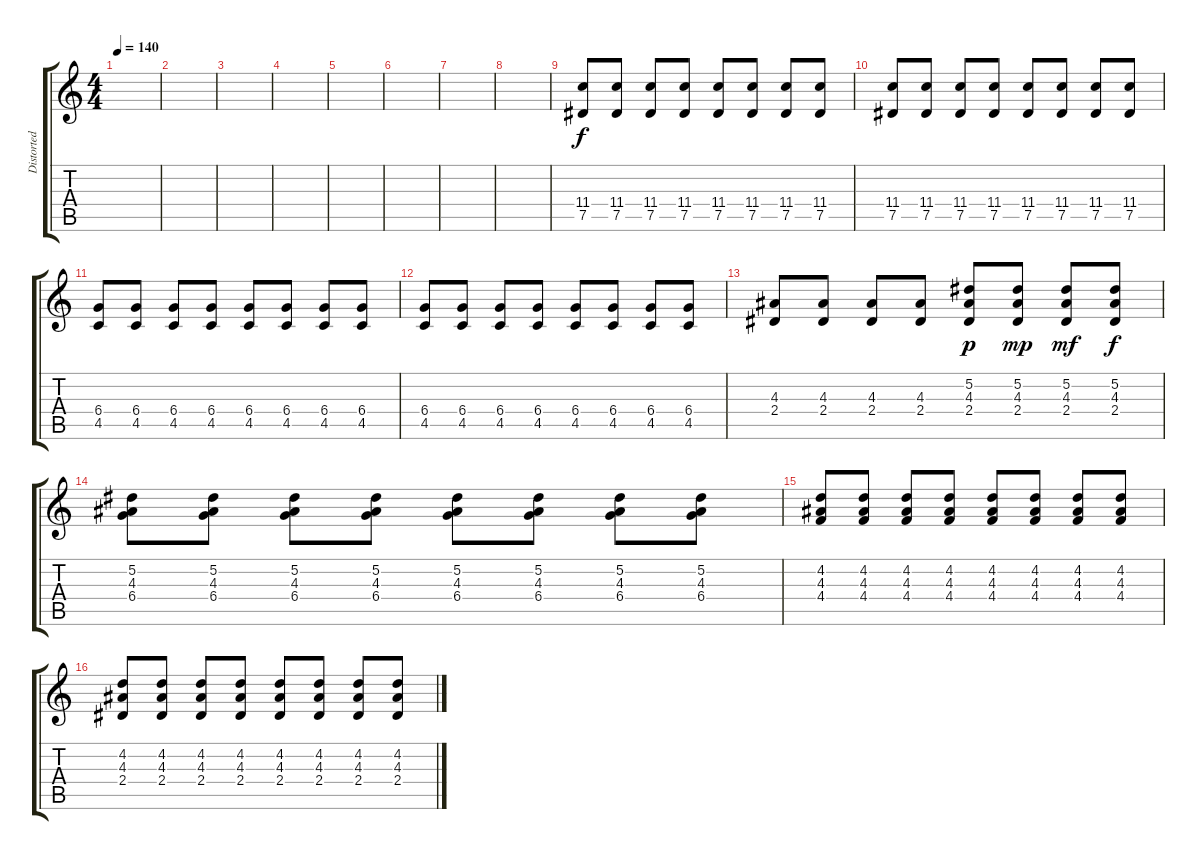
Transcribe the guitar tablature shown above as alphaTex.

\track ("Distorted Rhythm R" "Distorted ") {instrument distortionguitar}
\staff {score tabs}
\tuning (Eb4 Bb3 Gb3 Db3 Ab2 Db2) {hide}
\ts (4 4)
\tempo 140
\clef g2
\ks c
|
|
|
|
|
|
|
|
(11.4 7.5).8{volume 16} (11.4 7.5).8 (11.4 7.5).8 (11.4 7.5).8 (11.4 7.5).8 (11.4 7.5).8 (11.4 7.5).8 (11.4 7.5).8 |
(11.4 7.5).8 (11.4 7.5).8 (11.4 7.5).8 (11.4 7.5).8 (11.4 7.5).8 (11.4 7.5).8 (11.4 7.5).8 (11.4 7.5).8 |
(6.4 4.5).8 (6.4 4.5).8 (6.4 4.5).8 (6.4 4.5).8 (6.4 4.5).8 (6.4 4.5).8 (6.4 4.5).8 (6.4 4.5).8 |
(6.4 4.5).8 (6.4 4.5).8 (6.4 4.5).8 (6.4 4.5).8 (6.4 4.5).8 (6.4 4.5).8 (6.4 4.5).8 (6.4 4.5).8 |
(4.3 2.4).8 (4.3 2.4).8 (4.3 2.4).8 (4.3 2.4).8 (5.2 4.3 2.4).8{dy p} (5.2 4.3 2.4).8{dy mp} (5.2 4.3 2.4).8{dy mf} (5.2 4.3 2.4).8{dy f} |
(5.2 4.3 6.4).8 (5.2 4.3 6.4).8 (5.2 4.3 6.4).8 (5.2 4.3 6.4).8 (5.2 4.3 6.4).8 (5.2 4.3 6.4).8 (5.2 4.3 6.4).8 (5.2 4.3 6.4).8 |
(4.2 4.3 4.4).8 (4.2 4.3 4.4).8 (4.2 4.3 4.4).8 (4.2 4.3 4.4).8 (4.2 4.3 4.4).8 (4.2 4.3 4.4).8 (4.2 4.3 4.4).8 (4.2 4.3 4.4).8 |
(4.2 4.3 2.4).8 (4.2 4.3 2.4).8 (4.2 4.3 2.4).8 (4.2 4.3 2.4).8 (4.2 4.3 2.4).8 (4.2 4.3 2.4).8 (4.2 4.3 2.4).8 (4.2 4.3 2.4).8
